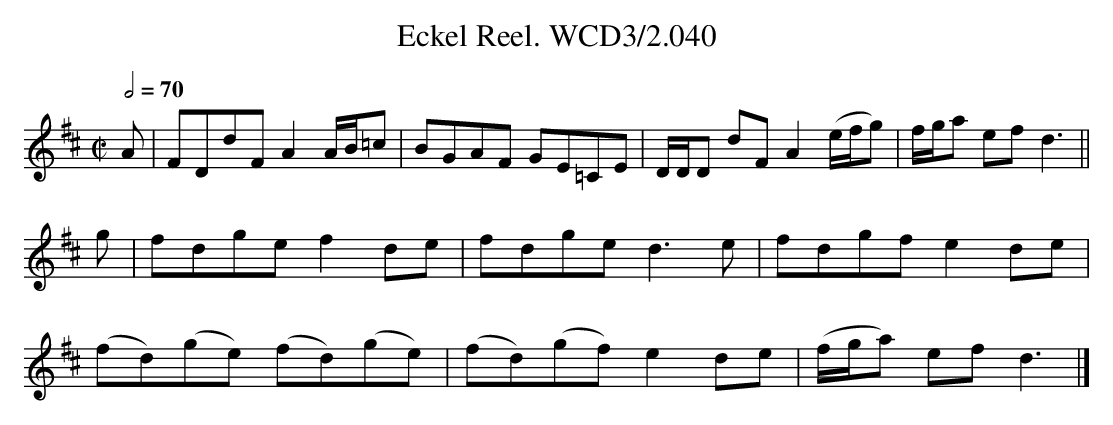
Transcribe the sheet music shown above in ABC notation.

X:1
T:Eckel Reel. WCD3/2.040
M:C|
L:1/8
Q:1/2=70
K:D
A|FDdF A2 A/B/=c|BGAF GE=CE|\
D/D/D dF A2(e/f/g)|f/g/a ef d3||
g|fdge f2de|fdge d3e|fdgf e2de|
(fd)(ge) (fd)(ge)|(fd)(gf) e2de|(f/g/a) ef d3|]
